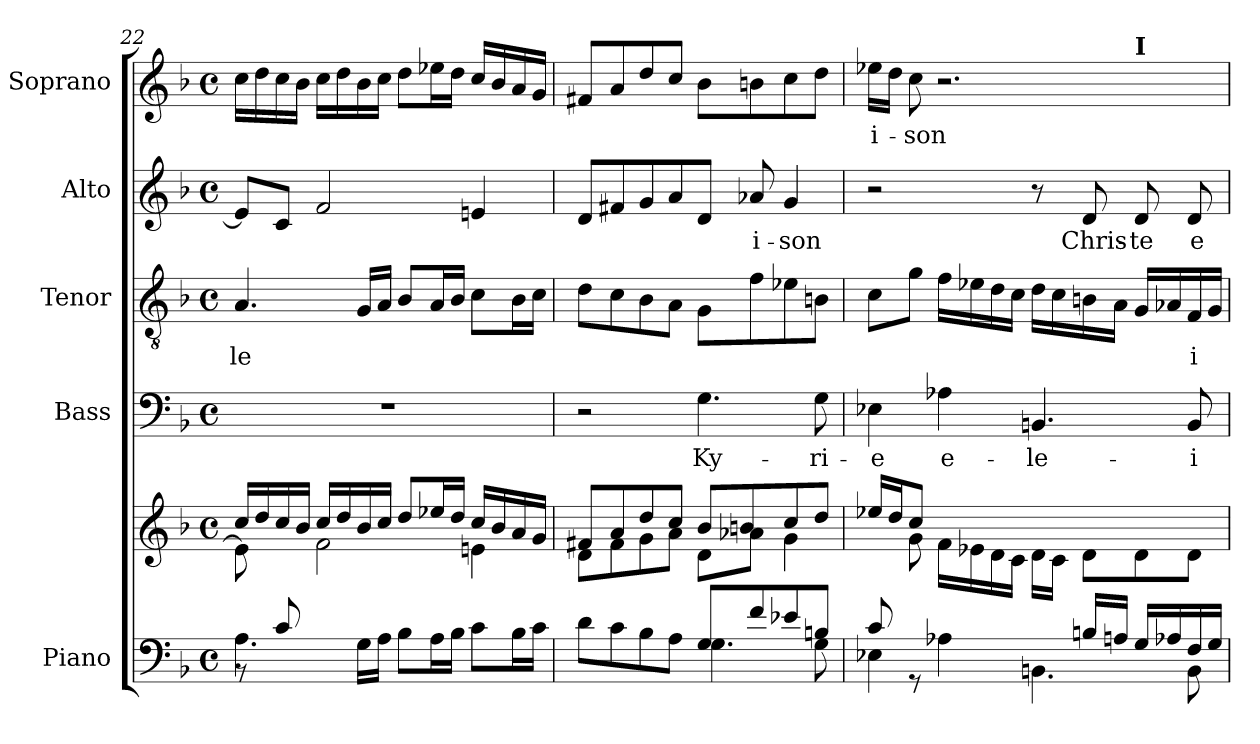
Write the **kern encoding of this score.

**kern	**kern	**kern	**text	**kern	**text	**kern	**text	**kern	**text
*part5	*part5	*part4	*part4	*part3	*part3	*part2	*part2	*part1	*part1
*staff6	*staff5	*staff4	*staff4	*staff3	*staff3	*staff2	*staff2	*staff1	*staff1
*I"Piano	*	*I"Bass	*	*I"Tenor	*	*I"Alto	*	*I"Soprano	*
*I'Pno.	*	*I'B.	*	*I'T.	*	*I'A.	*	*I'S.	*
!!LO:LB:g=z
*clefF4	*clefG2	*clefF4	*	*clefGv2	*	*clefG2	*	*clefG2	*
*k[b-]	*k[b-]	*k[b-]	*	*k[b-]	*	*k[b-]	*	*k[b-]	*
*F:	*F:	*F:	*	*F:	*	*F:	*	*F:	*
*M4/4	*M4/4	*M4/4	*	*M4/4	*	*M4/4	*	*M4/4	*
*met(c)	*met(c)	*met(c)	*	*met(c)	*	*met(c)	*	*met(c)	*
=22	=22	=22	=22	=22	=22	=22	=22	=22	=22
*^	*^	*	*	*	*	*	*	*	*
!	!	!	!	!	!	!	!LO:LY:b	!	!	!	!
4.A\	8r	8e-\]	16cc/LL	1r	.	4.A/	-le	8e-/L]	.	16cc\LL	.
.	.	.	16dd/	.	.	.	.	.	.	16dd\	.
.	8c/	8ryy	16cc/	.	.	.	.	8c/J	.	16cc\	.
.	.	.	16b-/JJ	.	.	.	.	.	.	16b-\JJ	.
.	2.ryy	2f\	16cc/LL	.	.	.	.	2f/	.	16cc\LL	.
.	.	.	16dd/	.	.	.	.	.	.	16dd\	.
16G\LL	.	.	16b-/	.	.	16G/LL	.	.	.	16b-\	.
16A\JJ	.	.	16cc/JJ	.	.	16A/JJ	.	.	.	16cc\JJ	.
8B-\L	.	.	8dd/L	.	.	8B-/L	.	.	.	8dd\L	.
16A\L	.	.	16ee-X/L	.	.	16A/L	.	.	.	16ee-X\L	.
16B-\JJ	.	.	16dd/JJ	.	.	16B-/JJ	.	.	.	16dd\JJ	.
8c\L	.	4en\	16cc/LL	.	.	8c\L	.	4en/	.	16cc/LL	.
.	.	.	16b-/	.	.	.	.	.	.	16b-/	.
16B-\L	.	.	16a/	.	.	16B-\L	.	.	.	16a/	.
16c\JJ	.	.	16g/JJ	.	.	16c\JJ	.	.	.	16g/JJ	.
=23	=23	=23	=23	=23	=23	=23	=23	=23	=23	=23	=23
8d\L	2ryy	8d\L	8f#X/L	2r	.	8d\L	.	8d/L	.	8f#X/L	.
8c\	.	8f#\	8a/	.	.	8c\	.	8f#X/	.	8a/	.
8B-\	.	8g\	8dd/	.	.	8B-\	.	8g/	.	8dd/	.
8A\J	.	8a\J	8cc/J	.	.	8A\J	.	8a/	.	8cc/J	.
!	!	!	!	!	!LO:LY:b	!	!	!	!	!	!
8G/L	4.G\	8d\L	8b-/L	4.G\	Ky-	8G\L	.	8d/J	.	8b-\L	.
!	!	!	!	!	!	!	!	!	!LO:LY:b	!	!
8f/	.	8a-X\J	8bn/	.	.	8f\	.	8a-X/	-i-	8bn\	.
!	!	!	!	!	!	!	!	!	!LO:LY:b	!	!
8e-X/	.	4g\	8cc/	.	.	8e-X\	.	4g/	-son	8cc\	.
!	!	!	!	!	!LO:LY:b	!	!	!	!	!	!
8Bn/J	8G\	.	8dd/J	8G\	-ri-	8Bn\J	.	.	.	8dd\J	.
=24	=24	=24	=24	=24	=24	=24	=24	=24	=24	=24	=24
*	*	*	*^	*	*	*	*	*	*	*	*
!	!	!	!	!	!	!LO:LY:b	!	!	!	!	!	!LO:LY:b
*	*	*	*	*	*	*	*	*	*	*	*^	*
4E-X\	8c/	2ryy	16ee-X/LL	8ryy	4E-X\	-e	8c\L	.	2r	.	16ee-X\LL	2.ryy	i-
.	.	.	16dd/J	.	.	.	.	.	.	.	16dd\JJ	.	.
!	!	!	!	!	!	!	!	!	!	!	!	!	!LO:LY:b
.	8r	.	8cc/J	8g\	.	.	8g\J	.	.	.	8cc\	.	-son
!	!	!	!	!	!	!LO:LY:b	!	!	!	!	!	!	!
4A-X\	4.ryy	.	2.ryy	16f\LL	4A-X\	e-	16f\LL	.	.	.	2.r	.	.
.	.	.	.	16e-X\	.	.	16e-X\	.	.	.	.	.	.
.	.	.	.	16d\	.	.	16d\	.	.	.	.	.	.
.	.	.	.	16c\JJ	.	.	16c\JJ	.	.	.	.	.	.
!	!	!	!	!	!	!LO:LY:b	!	!	!	!	!	!	!
4.BBn\	.	8ryy	.	16d\LL	4.BBn/	-le-	16d\LL	.	8r	.	.	.	.
.	.	.	.	16c\JJ	.	.	16c\	.	.	.	.	.	.
!	!	!	!	!	!	!	!	!	!	!LO:LY:b	!	!	!
.	16Bn/LL	8d\L	.	4.ryy	.	.	16Bn\	.	8d/	Chris-	.	.	.
.	16An/JJ	.	.	.	.	.	16A\JJ	.	.	.	.	.	.
!	!	!	!	!	!	!	!	!	!	!	!	!LO:TX:a:B:t=I	!
!	!	!	!	!	!	!	!	!	!	!LO:LY:b	!	!	!
.	16G/LL	8d\	.	.	.	.	16G/LL	.	8d/	-te	.	4ryy	.
.	16A-X/	.	.	.	.	.	16A-X/	.	.	.	.	.	.
!	!	!	!	!	!	!LO:LY:b	!	!LO:LY:b	!	!LO:LY:b	!	!	!
8BB\	16F/	8d\J	.	.	8BB/	-i-	16F/	i	8d/	e-	.	.	.
.	16G/JJ	.	.	.	.	.	16G/JJ	.	.	.	.	.	.
*v	*v	*	*	*	*	*	*	*	*	*	*v	*v	*
*	*v	*v	*v	*	*	*	*	*	*	*	*
=	=	=	=	=	=	=	=	=	=
*-	*-	*-	*-	*-	*-	*-	*-	*-	*-
